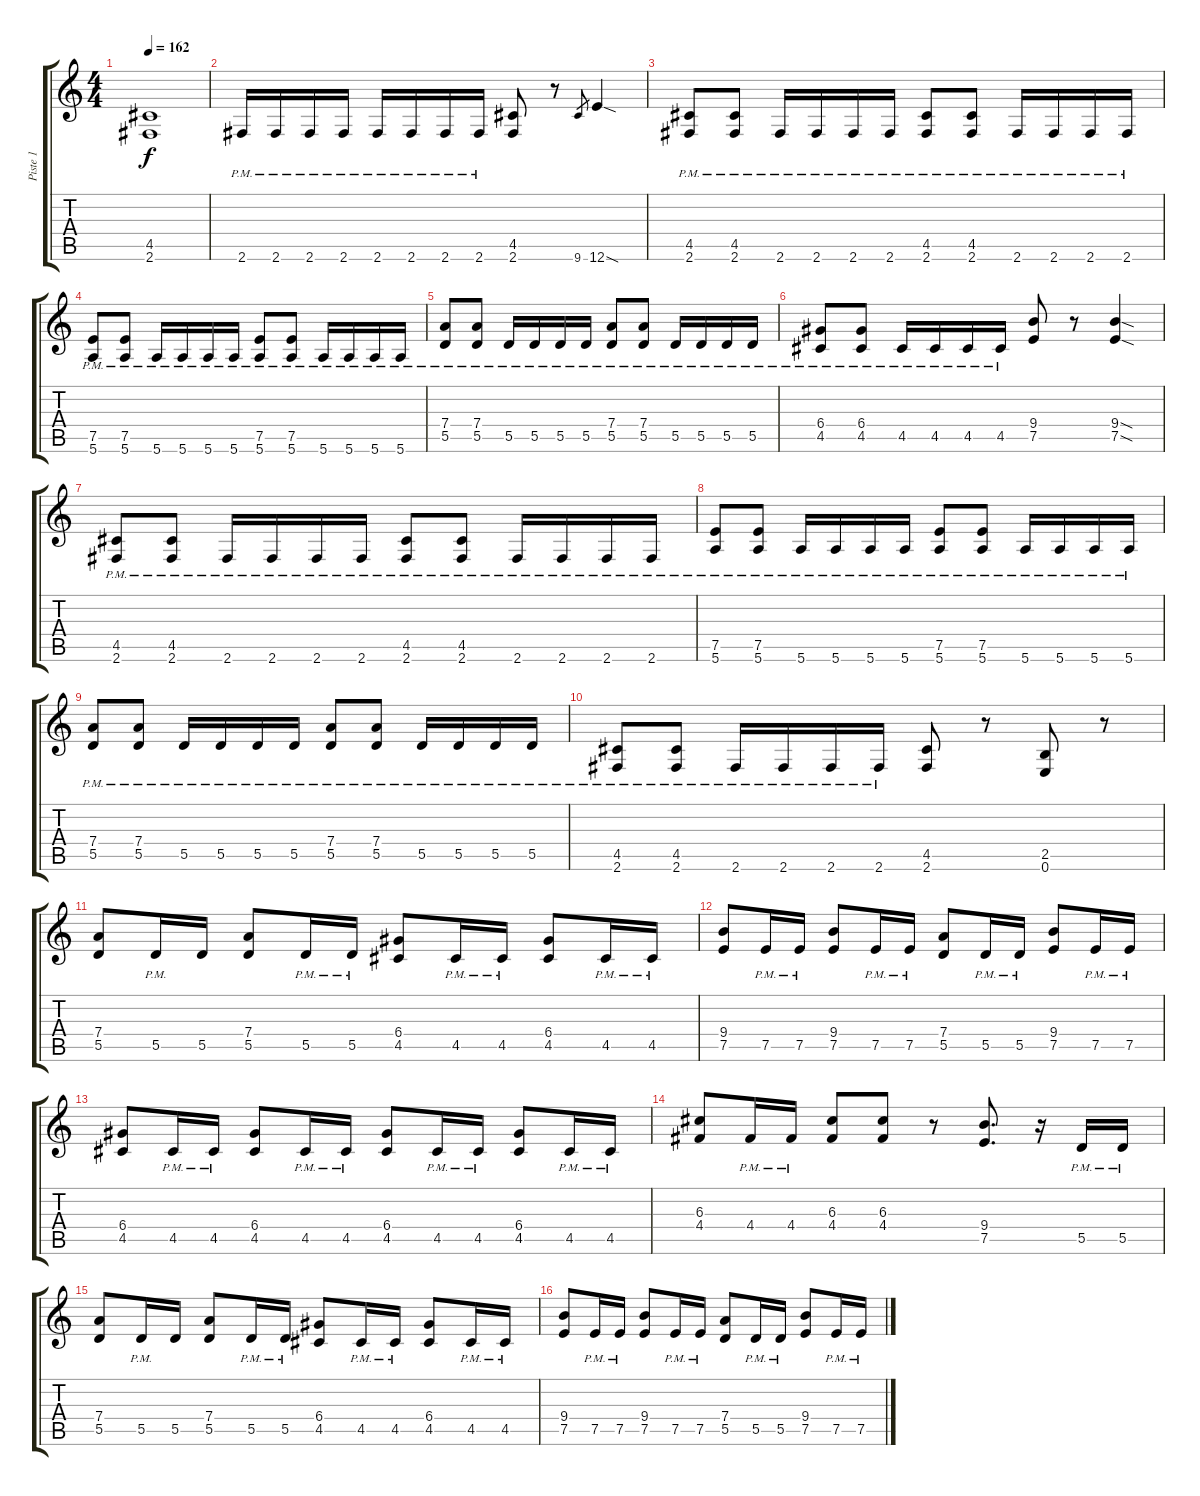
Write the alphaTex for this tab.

\track ("Piste 1" "Piste 1") {instrument distortionguitar}
\staff {score tabs}
\tuning (E4 B3 G3 D3 A2 E2) {hide}
\ts (4 4)
\tempo 162
\clef g2
\ks c
(4.5 2.6).1{dy f} |
2.6{pm}.16 2.6{pm}.16 2.6{pm}.16 2.6{pm}.16 2.6{pm}.16 2.6{pm}.16 2.6{pm}.16 2.6{pm}.16 (4.5 2.6).8 r.8 9.6.8{gr} 12.6{sod}.4 |
(4.5{pm} 2.6{pm}).8 (4.5{pm} 2.6{pm}).8 2.6{pm}.16 2.6{pm}.16 2.6{pm}.16 2.6{pm}.16 (4.5{pm} 2.6{pm}).8 (4.5{pm} 2.6{pm}).8 2.6{pm}.16 2.6{pm}.16 2.6{pm}.16 2.6{pm}.16 |
(7.5{pm} 5.6{pm}).8 (7.5{pm} 5.6{pm}).8 5.6{pm}.16 5.6{pm}.16 5.6{pm}.16 5.6{pm}.16 (7.5{pm} 5.6{pm}).8 (7.5{pm} 5.6{pm}).8 5.6{pm}.16 5.6{pm}.16 5.6{pm}.16 5.6{pm}.16 |
(7.4{pm} 5.5{pm}).8 (7.4{pm} 5.5{pm}).8 5.5{pm}.16 5.5{pm}.16 5.5{pm}.16 5.5{pm}.16 (7.4{pm} 5.5{pm}).8 (7.4{pm} 5.5{pm}).8 5.5{pm}.16 5.5{pm}.16 5.5{pm}.16 5.5{pm}.16 |
(6.4{pm} 4.5{pm}).8 (6.4{pm} 4.5{pm}).8 4.5{pm}.16 4.5{pm}.16 4.5{pm}.16 4.5{pm}.16 (9.4 7.5).8 r.8 (9.4{sod} 7.5{sod}).4 |
(4.5{pm} 2.6{pm}).8 (4.5{pm} 2.6{pm}).8 2.6{pm}.16 2.6{pm}.16 2.6{pm}.16 2.6{pm}.16 (4.5{pm} 2.6{pm}).8 (4.5{pm} 2.6{pm}).8 2.6{pm}.16 2.6{pm}.16 2.6{pm}.16 2.6{pm}.16 |
(7.5{pm} 5.6{pm}).8 (7.5{pm} 5.6{pm}).8 5.6{pm}.16 5.6{pm}.16 5.6{pm}.16 5.6{pm}.16 (7.5{pm} 5.6{pm}).8 (7.5{pm} 5.6{pm}).8 5.6{pm}.16 5.6{pm}.16 5.6{pm}.16 5.6{pm}.16 |
(7.4{pm} 5.5{pm}).8 (7.4{pm} 5.5{pm}).8 5.5{pm}.16 5.5{pm}.16 5.5{pm}.16 5.5{pm}.16 (7.4{pm} 5.5{pm}).8 (7.4{pm} 5.5{pm}).8 5.5{pm}.16 5.5{pm}.16 5.5{pm}.16 5.5{pm}.16 |
(4.5{pm} 2.6{pm}).8 (4.5{pm} 2.6{pm}).8 2.6{pm}.16 2.6{pm}.16 2.6{pm}.16 2.6{pm}.16 (4.5 2.6).8 r.8 (2.5 0.6).8 r.8 |
(7.4 5.5).8 5.5{pm}.16 5.5.16 (7.4 5.5).8 5.5{pm}.16 5.5{pm}.16 (6.4 4.5).8 4.5{pm}.16 4.5{pm}.16 (6.4 4.5).8 4.5{pm}.16 4.5{pm}.16 |
(9.4 7.5).8 7.5{pm}.16 7.5{pm}.16 (9.4 7.5).8 7.5{pm}.16 7.5{pm}.16 (7.4 5.5).8 5.5{pm}.16 5.5{pm}.16 (9.4 7.5).8 7.5{pm}.16 7.5{pm}.16 |
(6.4 4.5).8 4.5{pm}.16 4.5{pm}.16 (6.4 4.5).8 4.5{pm}.16 4.5{pm}.16 (6.4 4.5).8 4.5{pm}.16 4.5{pm}.16 (6.4 4.5).8 4.5{pm}.16 4.5{pm}.16 |
(6.3 4.4).8 4.4{pm}.16 4.4{pm}.16 (6.3 4.4).8 (6.3 4.4).8 r.8 (9.4 7.5).8{d} r.16 5.5{pm}.16 5.5{pm}.16 |
(7.4 5.5).8 5.5{pm}.16 5.5.16 (7.4 5.5).8 5.5{pm}.16 5.5{pm}.16 (6.4 4.5).8 4.5{pm}.16 4.5{pm}.16 (6.4 4.5).8 4.5{pm}.16 4.5{pm}.16 |
(9.4 7.5).8 7.5{pm}.16 7.5{pm}.16 (9.4 7.5).8 7.5{pm}.16 7.5{pm}.16 (7.4 5.5).8 5.5{pm}.16 5.5{pm}.16 (9.4 7.5).8 7.5{pm}.16 7.5{pm}.16
